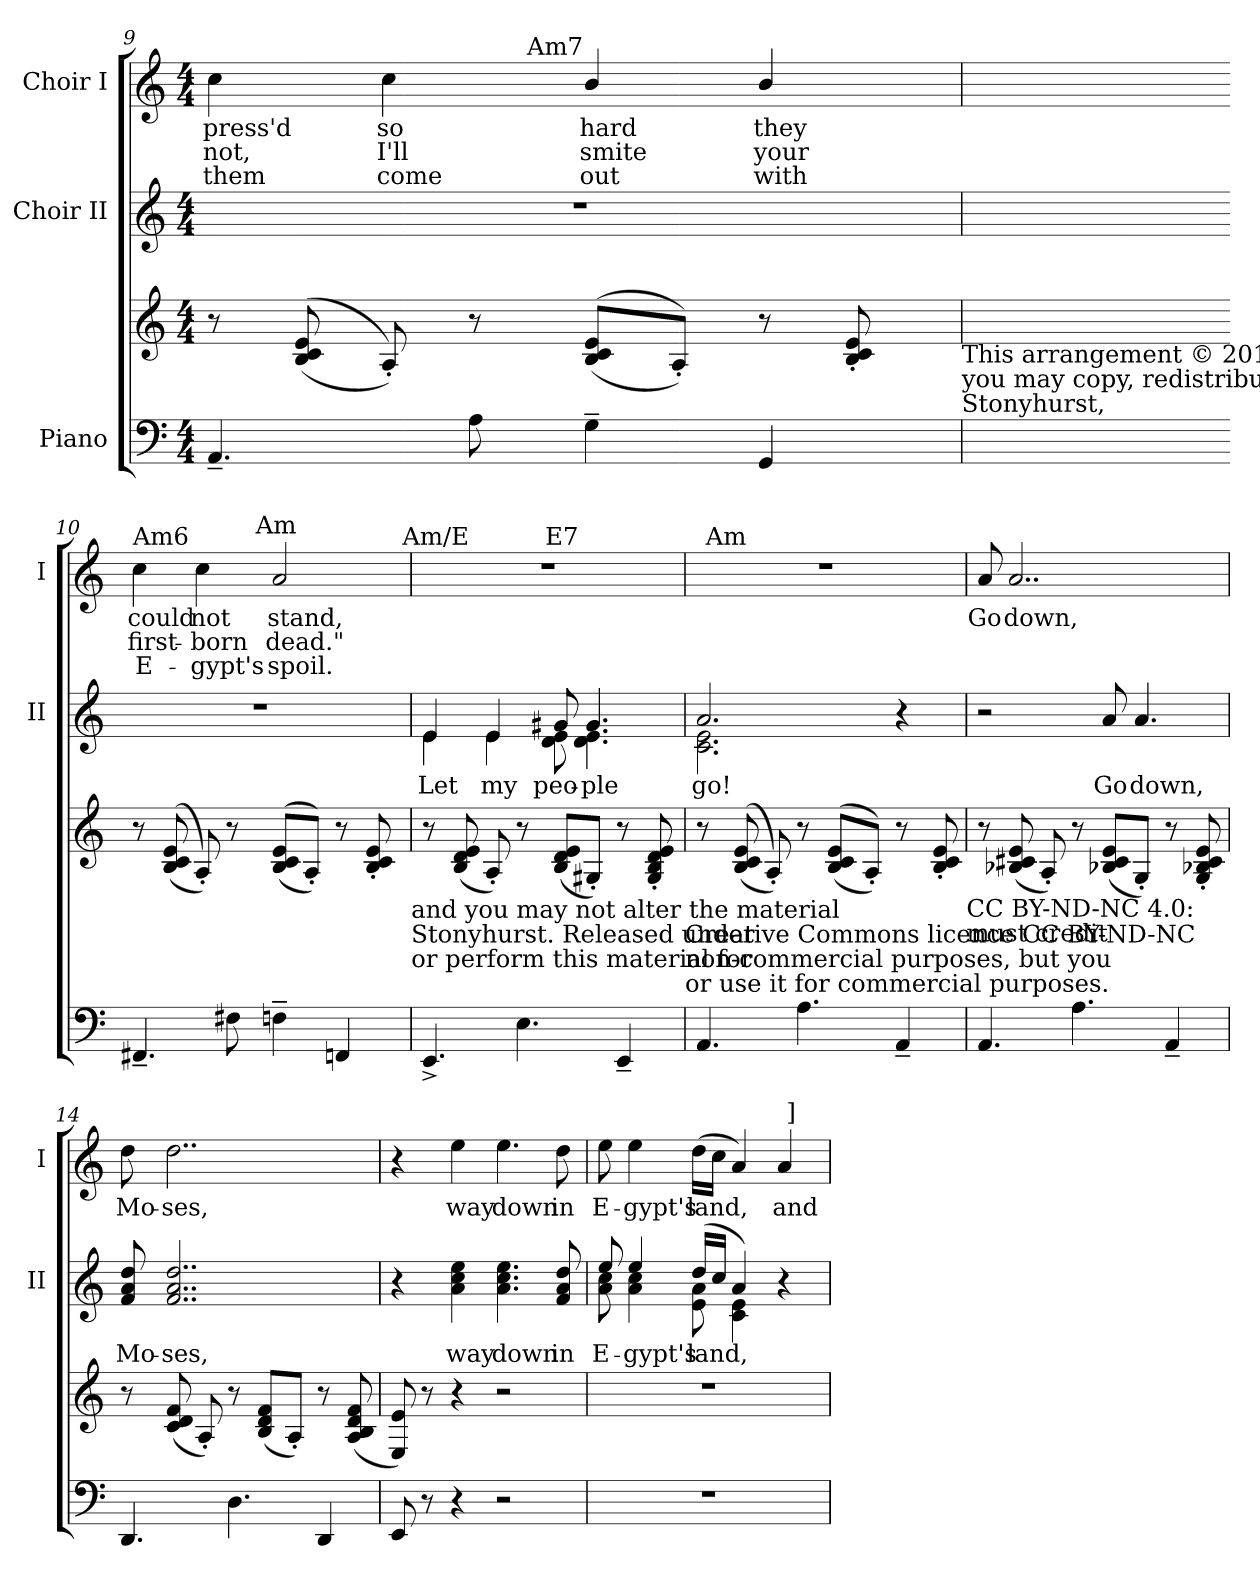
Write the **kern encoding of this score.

**kern	**kern	**kern	**text	**kern	**text	**text	**text
*part3	*part3	*part2	*part2	*part1	*part1	*part1	*part1
*staff4	*staff3	*staff2	*staff2	*staff1	*staff1	*staff1	*staff1
*I"Piano	*	*I"Choir II	*	*I"Choir I	*	*	*
*	*	*I'II	*	*I'I	*	*	*
!!LO:LB:g=z
*clefF4	*clefG2	*clefG2	*	*clefG2	*	*	*
*M4/4	*M4/4	*M4/4	*	*M4/4	*	*	*
=9	=9	=9	=9	=9	=9	=9	=9
!	!	!	!	!LO:TX:a:t=Am	!	!	!
!	!	!	!	!	!LO:LY:b:cj	!LO:LY:b:cj	!LO:LY:b:cj
*	*	*	*	*^	*	*	*
4.AA~</	8r	1r	.	4cc\	4..ryy	press'd	not,	them
.	(<(<8B/ 8e/ 8c/	.	.	.	.	.	.	.
!	!	!	!	!	!	!LO:LY:b:cj	!LO:LY:b:cj	!LO:LY:b:cj
.	8A'</))	.	.	4cc\	.	so	I'll	come
8A\	8r	.	.	.	.	.	.	.
!	!	!	!	!	!LO:TX:a:t=Am7	!	!	!
.	.	.	.	.	2ryy	.	.	.
!	!	!	!	!	!	!LO:LY:b:cj	!LO:LY:b:cj	!LO:LY:b:cj
4G~>\	(<(<8B/ 8e/ 8c/L	.	.	4b/	.	hard	smite	out
.	8A'</J))	.	.	.	.	.	.	.
!	!	!	!	!	!	!LO:LY:b:cj	!LO:LY:b:cj	!LO:LY:b:cj
4GG/	8r	.	.	4b/	.	they	your	with
.	8e/'< 8B/'< 8c/'<	.	.	.	.	.	.	.
.	.	.	.	.	16ryy	.	.	.
!	!LO:TX:b:t=This arrangement © 201	!	!	!	!	!	!	!
!	!LO:TX:b:t=you may copy, redistribute	!	!	!	!	!	!	!
!	!LO:TX:b:t=Stonyhurst,	!	!	!	!	!	!	!
=10	=10	=10	=10	=10	=10	=10	=10	=10
!	!	!	!	!LO:TX:a:t=Am6	!	!	!	!
!	!	!	!	!	!	!LO:LY:b:cj	!LO:LY:b:cj	!LO:LY:b:cj
*	*	*	*	*	*^	*	*	*
4.FF#X~</	8r	1r	.	4cc\	4ryy	2ryy	could	first-	-E-
.	(<(<8e/ 8B/ 8c/	.	.	.	.	.	.	.	.
!	!	!	!	!	!	!	!LO:LY:b:cj	!LO:LY:b:cj	!LO:LY:b:cj
.	8A'</))	.	.	4cc\	8ryy	.	-not	born	gypt's
8F#X\	8r	.	.	.	16ryy	.	.	.	.
.	.	.	.	.	64ryy	.	.	.	.
!	!	!	!	!	!LO:TX:a:t=Am	!	!	!	!
.	.	.	.	.	2ryy	.	.	.	.
!	!	!	!	!	!	!	!LO:LY:b:cj	!LO:LY:b:cj	!LO:LY:b:cj
4Fn~>\	(<(<8B/ 8e/ 8c/L	.	.	2a/	.	4ryy	stand,	dead."	spoil.
.	8A'</J))	.	.	.	.	.	.	.	.
4FFn/	8r	.	.	.	.	8...ryy	.	.	.
.	8e/'< 8B/'< 8c/'<	.	.	.	.	.	.	.	.
.	.	.	.	.	32.ryy	.	.	.	.
!	!	!	!	!	!	!LO:TX:a:t=Am/E	!	!	!
.	.	.	.	.	.	64ryy	.	.	.
!	!LO:TX:b:t=and you may not alter the material	!	!	!	!	!	!	!	!
!	!LO:TX:b:t=Stonyhurst. Released under	!	!	!	!	!	!	!	!
!	!LO:TX:b:t=or perform this material for	!	!	!	!	!	!	!	!
=11	=11	=11	=11	=11	=11	=11	=11	=11	=11
!	!	!	!LO:LY:b:cj	!	!	!	!	!	!
*	*	*^	*	*	*v	*v	*	*	*
4.EE^</	8r	4e/	4e\	Let	1r	4ryy	.	.	.
.	(<8d/ 8B/ 8e/	.	.	.	.	.	.	.	.
!	!	!	!	!LO:LY:b:cj	!	!	!	!	!
.	8A'</)	4e/	4e\	my	.	8...ryy	.	.	.
4.E\	8r	.	.	.	.	.	.	.	.
!	!	!	!	!	!	!LO:TX:a:t=E7	!	!	!
.	.	.	.	.	.	2ryy	.	.	.
!	!	!	!	!LO:LY:b	!	!	!	!	!
.	(<8B/ 8d/ 8e/L	8g#X/	8d\ 8e\	peo-	.	.	.	.	.
!	!	!	!	!LO:LY:b:cj	!	!	!	!	!
.	8G#X'</J)	4.g#/	4.d\ 4.e\	-ple	.	.	.	.	.
4EE~</	8r	.	.	.	.	.	.	.	.
.	8d/'< 8G#/'< 8B/'< 8e/'<	.	.	.	.	.	.	.	.
.	.	.	.	.	.	64ryy	.	.	.
!	!LO:TX:b:t=Creative Commons licence CC BY-ND-NC	!	!	!	!	!	!	!	!
!	!LO:TX:b:t=non-commercial purposes, but you	!	!	!	!	!	!	!	!
!	!LO:TX:b:t=or use it for commercial purposes.	!	!	!	!	!	!	!	!
=12	=12	=12	=12	=12	=12	=12	=12	=12	=12
!	!	!	!	!LO:LY:b:cj	!	!	!	!	!
4.AA/	8r	2.a/	2.e\ 2.c\	go!	1r	64ryy	.	.	.
!	!	!	!	!	!	!LO:TX:a:t=Am	!	!	!
.	.	.	.	.	.	2ryy	.	.	.
.	(<(<8e/ 8B/ 8c/	.	.	.	.	.	.	.	.
.	8A'</))	.	.	.	.	.	.	.	.
4.A\	8r	.	.	.	.	.	.	.	.
.	(<(<8B/ 8e/ 8c/L	.	.	.	.	.	.	.	.
.	.	.	.	.	.	4ryy	.	.	.
.	8A'</J))	.	.	.	.	.	.	.	.
4AA~</	8r	4r	4ryy	.	.	.	.	.	.
.	.	.	.	.	.	8...ryy	.	.	.
.	8B/'< 8e/'< 8c/'<	.	.	.	.	.	.	.	.
*	*	*v	*v	*	*	*	*	*	*
!	!LO:TX:b:t=CC BY-ND-NC 4.0&colon;	!	!	!	!	!	!	!
!	!LO:TX:b:t=must credit	!	!	!	!	!	!	!
!!LO:PB:g=z
=13	=13	=13	=13	=13	=13	=13	=13	=13
!	!	!	!	!	!	!LO:LY:b:cj	!	!
*	*	*	*	*v	*v	*	*	*
4.AA/	8r	2r	.	8a/	Go	.	.
!	!	!	!	!	!LO:LY:b:cj	!	!
.	(<8B-X/ 8e/ 8c#X/	.	.	2..a/	down,	.	.
.	8A'</)	.	.	.	.	.	.
4.A\	8r	.	.	.	.	.	.
!	!	!	!LO:LY:b:cj	!	!	!	!
.	(<8B-X/ 8e/ 8c#/L	8a/	Go	.	.	.	.
!	!	!	!LO:LY:b:cj	!	!	!	!
.	8G'</J)	4.a/	down,	.	.	.	.
4AA~</	8r	.	.	.	.	.	.
.	8e/'< 8B-X/'< 8G/'< 8c#/'<	.	.	.	.	.	.
=14	=14	=14	=14	=14	=14	=14	=14
!	!	!	!LO:LY:b:cj	!	!LO:LY:b:cj	!	!
4.DD/	8r	8dd/ 8a/ 8f/	Mo-	8dd\	Mo-	.	.
!	!	!	!LO:LY:b:cj	!	!LO:LY:b:cj	!	!
.	(<8f/ 8c/ 8d/	2..dd/ 2..a/ 2..f/	-ses,	2..dd\	-ses,	.	.
.	8A'</)	.	.	.	.	.	.
4.D\	8r	.	.	.	.	.	.
.	(<8B/ 8d/ 8f/L	.	.	.	.	.	.
.	8A'</J)	.	.	.	.	.	.
4DD/	8r	.	.	.	.	.	.
.	(<8f/ 8A/ 8d/ 8B/	.	.	.	.	.	.
=15	=15	=15	=15	=15	=15	=15	=15
8EE/	8E/ 8e/)	4r	.	4r	.	.	.
8r	8r	.	.	.	.	.	.
!	!	!	!LO:LY:b:cj	!	!LO:LY:b:cj	!	!
4r	4r	4ee\ 4cc\ 4a\	way	4ee\	way	.	.
!	!	!	!LO:LY:b:cj	!	!LO:LY:b:cj	!	!
2r	2r	4.ee\ 4.cc\ 4.a\	down	4.ee\	down	.	.
!	!	!	!LO:LY:b:cj	!	!LO:LY:b:cj	!	!
.	.	8dd/ 8a/ 8f/	in	8dd\	in	.	.
!!LO:LB:g=z
=16	=16	=16	=16	=16	=16	=16	=16
!	!	!	!	!LO:TX:a:i:t=1 6	!	!	!
!	!	!	!	!LO:TX:a:t=Am	!	!	!
!	!	!	!LO:LY:b:cj	!	!LO:LY:b:cj	!	!
*	*	*^	*	*^	*	*	*
1r	1r	8ee/	8cc\ 8a\	E-	8ee\	2ryy	E-	.	.
!	!	!	!	!LO:LY:b:cj	!	!	!LO:LY:b:cj	!	!
.	.	4ee/	4cc\ 4a\	-gypt's	4ee\	.	-gypt's	.	.
!	!	!	!	!LO:LY:b	!	!	!LO:LY:b	!	!
.	.	(>16dd/L	8a\ 8e\	land,	(>16dd\L	.	land,	.	.
.	.	16cc/J	.	.	16cc\J	.	.	.	.
.	.	4a/)	4e\ 4c\	.	4a/)	4ryy	.	.	.
!	!	!	!	!	!	!	!LO:LY:b:cj	!	!
.	.	4r	4ryy	.	4a/	64ryy	and	.	.
!	!	!	!	!	!	!LO:TX:a:t=]	!	!	!
.	.	.	.	.	.	8...ryy	.	.	.
*	*	*v	*v	*	*	*	*	*	*
*	*	*	*	*v	*v	*	*	*
=	=	=	=	=	=	=	=
*-	*-	*-	*-	*-	*-	*-	*-
